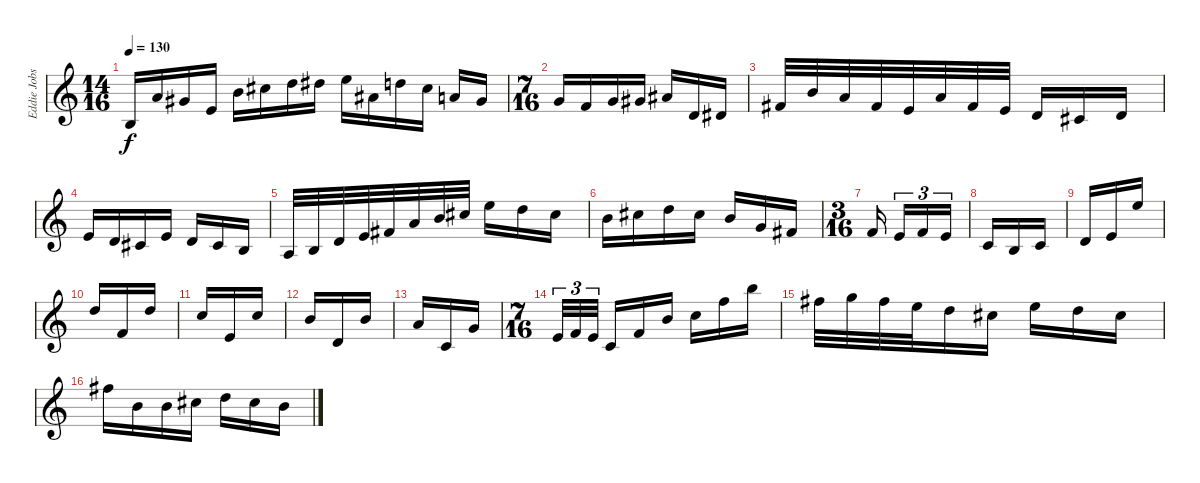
\track ("Eddie Jobson" "Eddie Jobs") {instrument fx3crystal}
\staff {score}
\tuning (E5 A4 E4 A3 E3 A2 C2) {hide}
\ts (14 16)
\tempo 130
\clef g2
\ks c
2.4.16{dy f} 0.2.16 4.3.16 0.3.16 2.2.16 4.2.16 5.2.16 6.2.16 0.1.16 1.2.16 5.2.16 4.2.16 0.2.16 4.3.16 |
\ts (7 16)
3.3.16 1.3.16 3.3.16 4.3.16 1.2.16 5.4.16 6.4.16 |
2.3.32 2.2.32 0.2.32 2.3.32 0.3.32 0.2.32 2.3.32 0.3.32 5.4.16 4.4.16 5.4.16 |
0.3.16 5.4.16 4.4.16 0.3.16 5.4.16 4.4.16 2.4.16 |
0.4.32 2.4.32 5.4.32 0.3.32 2.3.32 0.2.32 2.2.32 4.2.32 0.1.16 5.2.16 4.2.16 |
2.2.16 4.2.16 5.2.16 4.2.16 2.2.16 3.3.16 2.3.16 |
\ts (3 16)
1.3.16 0.3.16{tu (3 2)} 1.3.16{tu (3 2)} 0.3.16{tu (3 2)} |
3.4.16 2.4.16 3.4.16 |
5.4.16 0.3.16 0.1.16 |
5.2.16 1.3.16 5.2.16 |
3.2.16 0.3.16 3.2.16 |
2.2.16 5.4.16 2.2.16 |
0.2.16 3.4.16 3.3.16 |
\ts (7 16)
0.3.32{tu (3 2)} 1.3.32{tu (3 2)} 0.3.32{tu (3 2)} 3.4.16 1.3.16 2.2.16 3.2.16 1.1.16 7.1.16 |
2.1.32 3.1.32 2.1.32 0.1.32 5.2.16 4.2.16 0.1.16 5.2.16 4.2.16 |
2.1.16 2.2.16 2.2.16 4.2.16 5.2.16 4.2.16 2.2.16
